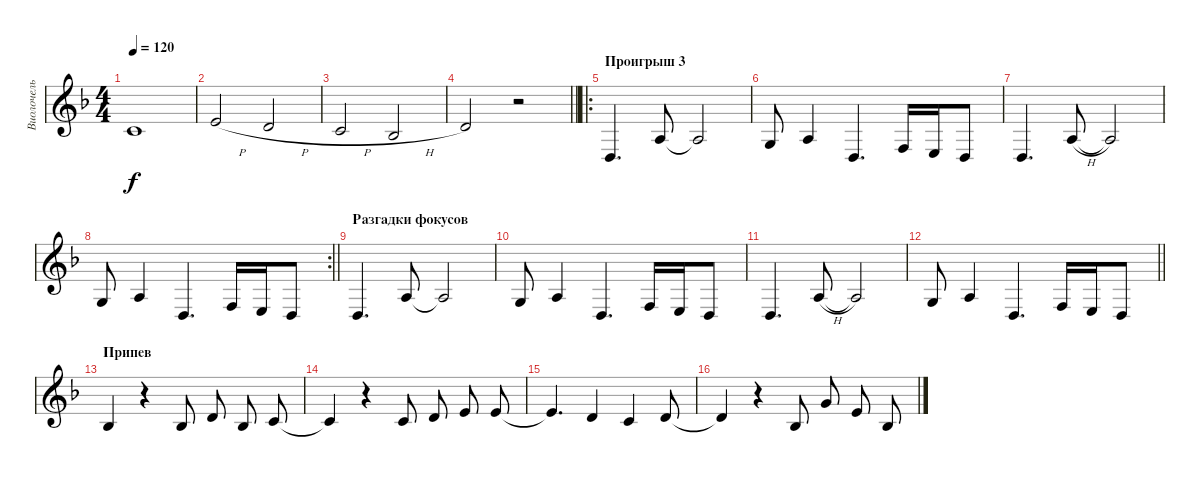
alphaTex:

\track ("Виолочель" "Виолочель") {instrument violin}
\staff {score}
\tuning (E4 B3 G3 D3 A2 E2) {hide}
\ts (4 4)
\tempo 120
\clef g2
\ks f
1.2{t}.1{dy f} |
9.3{h}.2 7.3{h}.2 |
5.3{h}.2 3.3{h}.2 |
\barLineRight lightlight
7.3.2 r.2 |
\ro
\section ("" "Проигрыш 3")
0.4.4{d} 2.3.8 2.3{t}.2 |
0.3.8 2.3.4 0.4.4{d} 3.4.16 2.4.16 0.4.8 |
0.4.4{d} 2.3{h}.8 2.3{t}.2 |
\rc 2
\barLineRight lightlight
0.3.8 2.3.4 0.4.4{d} 3.4.16 2.4.16 0.4.8 |
\section ("" "Разгадки фокусов")
0.4.4{d} 2.3.8 2.3{t}.2 |
0.3.8 2.3.4 0.4.4{d} 3.4.16 2.4.16 0.4.8 |
0.4.4{d} 2.3{h}.8 2.3{t}.2 |
\barLineRight lightlight
0.3.8 2.3.4 0.4.4{d} 3.4.16 2.4.16 0.4.8 |
\section ("" "Припев")
3.3.4 r.4 3.3.8{beam split} 3.2.8 3.3.8{beam split} 1.2.8 |
1.2{t}.4 r.4 1.2.8{beam split} 3.2.8 0.1.8{beam split} 0.1.8 |
0.1{t}.4{d} 3.2.4 1.2.4 3.2.8 |
3.2{t}.4 r.4 3.3.8{beam split} 3.1.8 0.1.8{beam split} 3.3.8
